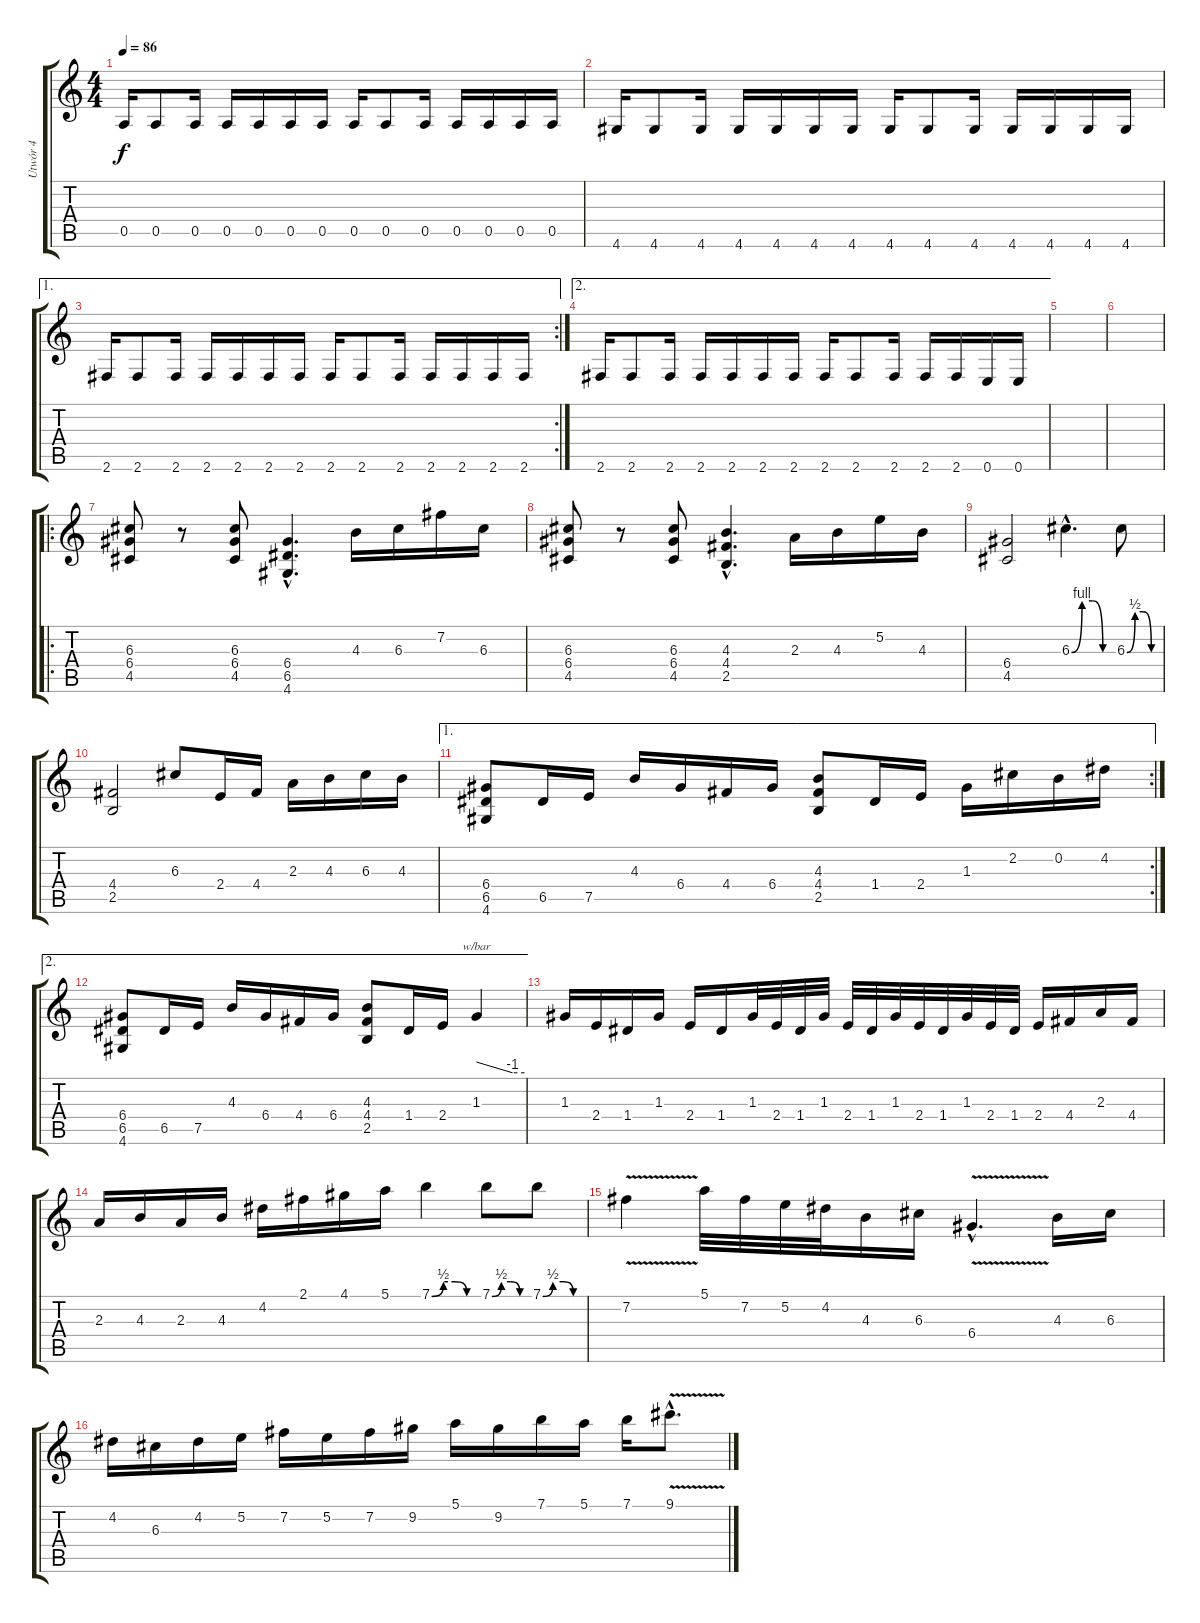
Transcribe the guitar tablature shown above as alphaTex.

\track ("Utwór 4" "Utwór 4") {instrument distortionguitar}
\staff {score tabs}
\tuning (E4 B3 G3 D3 A2 E2) {hide}
\ts (4 4)
\tempo 86
\clef g2
\ks c
0.5.16{dy f} 0.5.8 0.5.16 0.5.16 0.5.16 0.5.16 0.5.16 0.5.16 0.5.8 0.5.16 0.5.16 0.5.16 0.5.16 0.5.16 |
4.6.16 4.6.8 4.6.16 4.6.16 4.6.16 4.6.16 4.6.16 4.6.16 4.6.8 4.6.16 4.6.16 4.6.16 4.6.16 4.6.16 |
\ae 1
\rc 2
2.6.16 2.6.8 2.6.16 2.6.16 2.6.16 2.6.16 2.6.16 2.6.16 2.6.8 2.6.16 2.6.16 2.6.16 2.6.16 2.6.16 |
\ae 2
2.6.16 2.6.8 2.6.16 2.6.16 2.6.16 2.6.16 2.6.16 2.6.16 2.6.8 2.6.16 2.6.16 2.6.16 0.6.16 0.6.16 |
|
|
\ro
(6.3 6.4 4.5).8 r.8 (6.3 6.4 4.5).8 (6.4{hac} 6.5{hac} 4.6{hac}).4{d} 4.3.16 6.3.16 7.2.16 6.3.16 |
(6.3 6.4 4.5).8 r.8 (6.3 6.4 4.5).8 (4.3{hac} 4.4{hac} 2.5{hac}).4{d} 2.3.16 4.3.16 5.2.16 4.3.16 |
(6.4 4.5).2 6.3{be (custom 0 0 15 4 30 4 45 0 60 0) hac}.4{d} 6.3{be (custom 0 0 15 2 30 2 45 0 60 0)}.8 |
(4.4 2.5).2 6.3.8 2.4.16 4.4.16 2.3.16 4.3.16 6.3.16 4.3.16 |
\ae 1
\rc 2
(6.4 6.5 4.6).8 6.5.16 7.5.16 4.3.16 6.4.16 4.4.16 6.4.16 (4.3 4.4 2.5).8 1.4.16 2.4.16 1.3.16 2.2.16 0.2.16 4.2.16 |
\ae 2
(6.4 6.5 4.6).8 6.5.16 7.5.16 4.3.16 6.4.16 4.4.16 6.4.16 (4.3 4.4 2.5).8 1.4.16 2.4.16 1.3.4{tbe (custom default 0 0 45 -4 60 -4)} |
1.3.16 2.4.16 1.4.16 1.3.16 2.4.16 1.4.16 1.3.32 2.4.32 1.4.32 1.3.32 2.4.32 1.4.32 1.3.32 2.4.32 1.4.32 1.3.32 2.4.32 1.4.32 2.4.16 4.4.16 2.3.16 4.4.16 |
2.3.16 4.3.16 2.3.16 4.3.16 4.2.16 2.1.16 4.1.16 5.1.16 7.1{be (custom 0 0 15 2 30 2 45 0 60 0)}.4 7.1{be (custom 0 0 15 2 30 2 45 0 60 0)}.8 7.1{be (custom 0 0 15 2 30 2 45 0 60 0)}.8 |
7.2{v}.4 5.1.32 7.2.32 5.2.32 4.2.32 4.3.16 6.3.16 6.4{v hac}.4{d} 4.3.16 6.3.16 |
4.2.16 6.3.16 4.2.16 5.2.16 7.2.16 5.2.16 7.2.16 9.2.16 5.1.16 9.2.16 7.1.16 5.1.16 7.1.16 9.1{v hac}.8{d}
